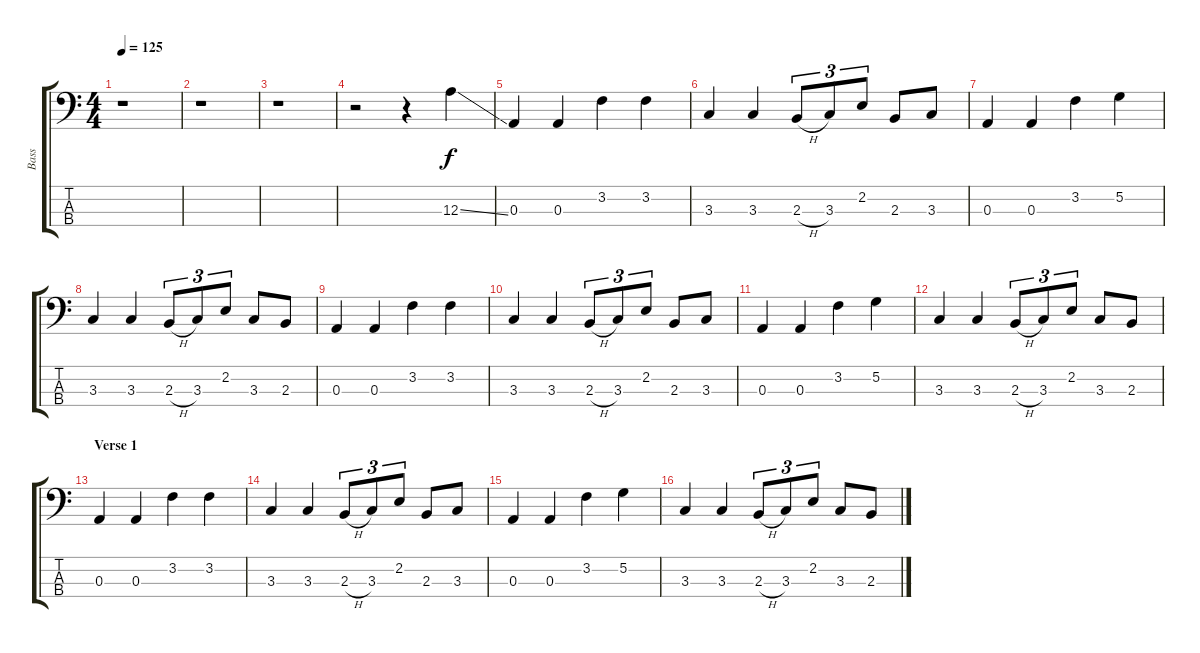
\track ("Bass" "Bass") {instrument electricbassfinger}
\staff {score tabs}
\tuning (G2 D2 A1 E1) {hide}
\ts (4 4)
\tempo 125
\clef f4
\ks c
r.1{dy f instrument electricbassfinger} |
r.1 |
r.1 |
r.2 r.4 12.3{ss}.4 |
0.3.4 0.3.4 3.2.4 3.2.4 |
3.3.4 3.3.4 2.3{h}.8{tu (3 2)} 3.3.8{tu (3 2)} 2.2.8{tu (3 2)} 2.3.8 3.3.8 |
0.3.4 0.3.4 3.2.4 5.2.4 |
3.3.4 3.3.4 2.3{h}.8{tu (3 2)} 3.3.8{tu (3 2)} 2.2.8{tu (3 2)} 3.3.8 2.3.8 |
0.3.4 0.3.4 3.2.4 3.2.4 |
3.3.4 3.3.4 2.3{h}.8{tu (3 2)} 3.3.8{tu (3 2)} 2.2.8{tu (3 2)} 2.3.8 3.3.8 |
0.3.4 0.3.4 3.2.4 5.2.4 |
3.3.4 3.3.4 2.3{h}.8{tu (3 2)} 3.3.8{tu (3 2)} 2.2.8{tu (3 2)} 3.3.8 2.3.8 |
\section ("" "Verse 1")
0.3.4 0.3.4 3.2.4 3.2.4 |
3.3.4 3.3.4 2.3{h}.8{tu (3 2)} 3.3.8{tu (3 2)} 2.2.8{tu (3 2)} 2.3.8 3.3.8 |
0.3.4 0.3.4 3.2.4 5.2.4 |
3.3.4 3.3.4 2.3{h}.8{tu (3 2)} 3.3.8{tu (3 2)} 2.2.8{tu (3 2)} 3.3.8 2.3.8
